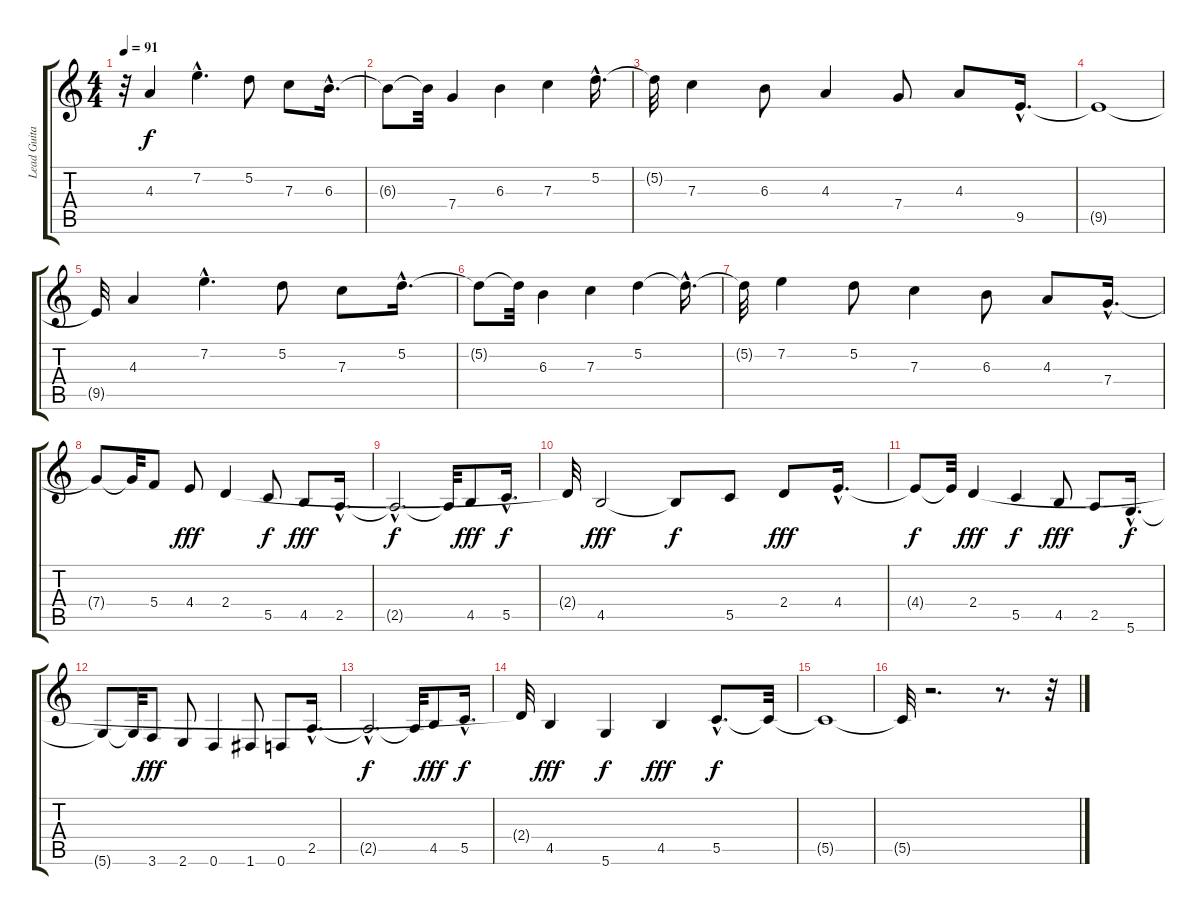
\track ("Lead Guitar" "Lead Guita") {instrument overdrivenguitar}
\staff {score tabs}
\tuning (D4 A3 F3 C3 G2 D2) {hide}
\ts (4 4)
\tempo 91
\clef g2
\ks c
r.32{dy f} 4.3.4{volume 16 balance 8 instrument distortionguitar} 7.2{hac}.4{d} 5.2.8 7.3.8 6.3{hac}.16{d} |
6.3{t}.8 6.3{t}.32 7.4.4 6.3.4 7.3.4 5.2{hac}.16{d} |
5.2{t}.32 7.3.4 6.3.8 4.3.4 7.4.8 4.3.8 9.5{hac}.16{d} |
9.5{t}.1 |
9.5{t}.32 4.3.4 7.2{hac}.4{d} 5.2.8 7.3.8 5.2{hac}.16{d} |
5.2{t}.8 5.2{t}.32 6.3.4 7.3.4 5.2.4 5.2{hac t}.16{d} |
5.2{t}.32 7.2.4 5.2.8 7.3.4 6.3.8 4.3.8 7.4{hac}.16{d} |
7.4{t}.8 7.4{t}.32 5.4.8 4.4.8{dy fff} 2.4.4 5.5.8{dy f} 4.5.8{dy fff} 2.5{hac}.16{d} |
2.5{hac t}.2{d dy f} 2.5{t}.32 4.5.8{dy fff} 5.5{hac}.16{d dy f} |
2.4{t}.32 4.5.2{dy fff} 4.5{t}.8{dy f} 5.5.8 2.4.8{dy fff} 4.4{hac}.16{d} |
4.4{t}.8{dy f} 4.4{t}.32 2.4.4{dy fff} 5.5.4{dy f} 4.5.8{dy fff} 2.5.8 5.6{hac}.16{d dy f} |
5.6{t}.8 5.6{t}.32 3.6.8{dy fff} 2.6.8 0.6.4 1.6.8 0.6.8 2.5{hac}.16{d} |
2.5{hac t}.2{d dy f} 2.5{t}.32 4.5.8{dy fff} 5.5{hac}.16{d dy f} |
2.4{t}.32 4.5.4{dy fff} 5.6.4{dy f} 4.5.4{dy fff} 5.5{hac}.8{d dy f} 5.5{t}.32 |
5.5{t}.1 |
5.5{t}.32 r.2{d} r.8{d} r.32
